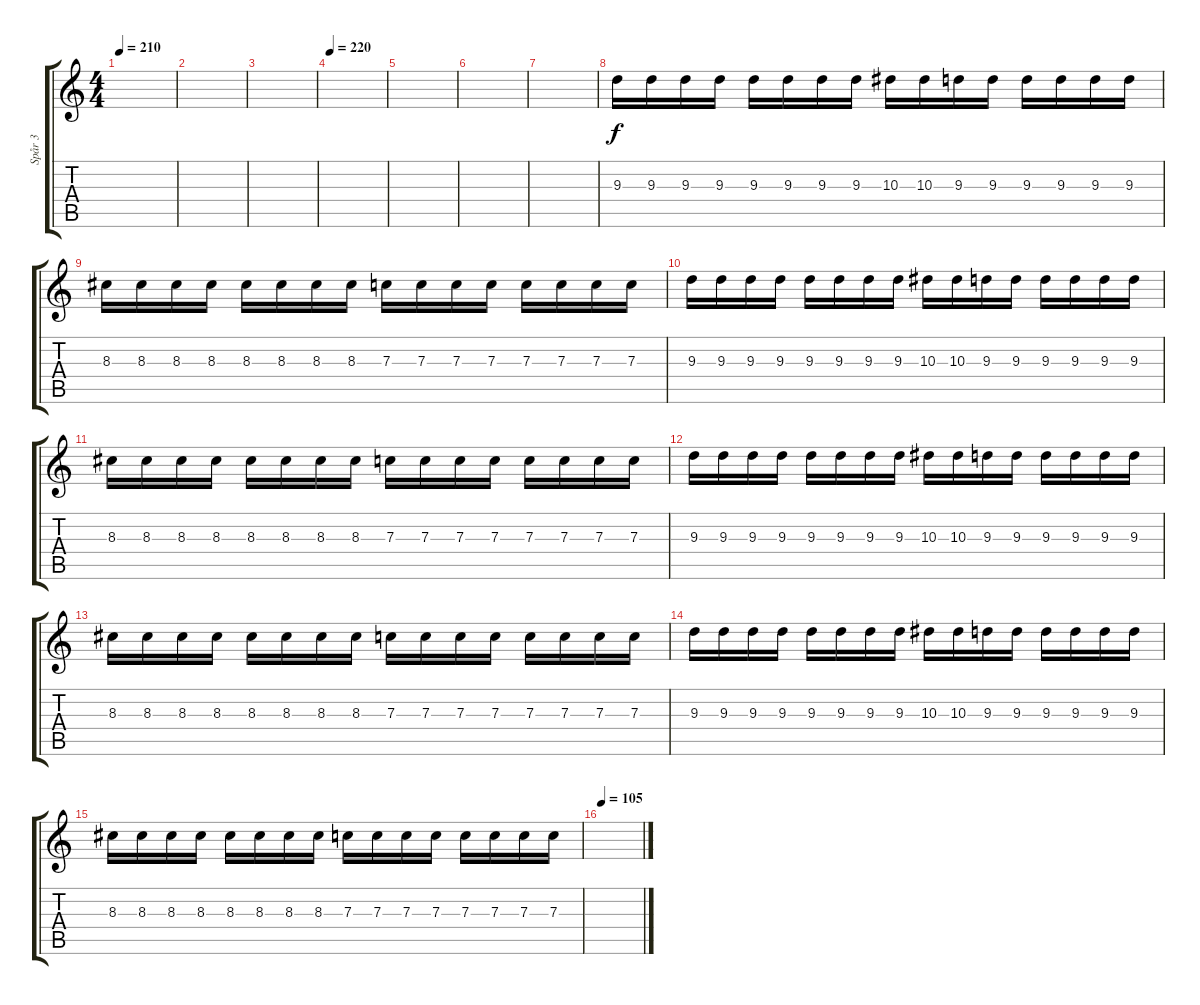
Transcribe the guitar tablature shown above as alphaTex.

\track ("Spår 3" "Spår 3") {instrument distortionguitar}
\staff {score tabs}
\tuning (D4 A3 F3 C3 G2 D2) {hide}
\ts (4 4)
\tempo 210
\clef g2
\ks c
|
|
|
\tempo 220
|
|
|
|
9.3.16 9.3.16 9.3.16 9.3.16 9.3.16 9.3.16 9.3.16 9.3.16 10.3.16 10.3.16 9.3.16 9.3.16 9.3.16 9.3.16 9.3.16 9.3.16 |
8.3.16 8.3.16 8.3.16 8.3.16 8.3.16 8.3.16 8.3.16 8.3.16 7.3.16 7.3.16 7.3.16 7.3.16 7.3.16 7.3.16 7.3.16 7.3.16 |
9.3.16 9.3.16 9.3.16 9.3.16 9.3.16 9.3.16 9.3.16 9.3.16 10.3.16 10.3.16 9.3.16 9.3.16 9.3.16 9.3.16 9.3.16 9.3.16 |
8.3.16 8.3.16 8.3.16 8.3.16 8.3.16 8.3.16 8.3.16 8.3.16 7.3.16 7.3.16 7.3.16 7.3.16 7.3.16 7.3.16 7.3.16 7.3.16 |
9.3.16 9.3.16 9.3.16 9.3.16 9.3.16 9.3.16 9.3.16 9.3.16 10.3.16 10.3.16 9.3.16 9.3.16 9.3.16 9.3.16 9.3.16 9.3.16 |
8.3.16 8.3.16 8.3.16 8.3.16 8.3.16 8.3.16 8.3.16 8.3.16 7.3.16 7.3.16 7.3.16 7.3.16 7.3.16 7.3.16 7.3.16 7.3.16 |
9.3.16 9.3.16 9.3.16 9.3.16 9.3.16 9.3.16 9.3.16 9.3.16 10.3.16 10.3.16 9.3.16 9.3.16 9.3.16 9.3.16 9.3.16 9.3.16 |
8.3.16 8.3.16 8.3.16 8.3.16 8.3.16 8.3.16 8.3.16 8.3.16 7.3.16 7.3.16 7.3.16 7.3.16 7.3.16 7.3.16 7.3.16 7.3.16 |
\tempo 105
